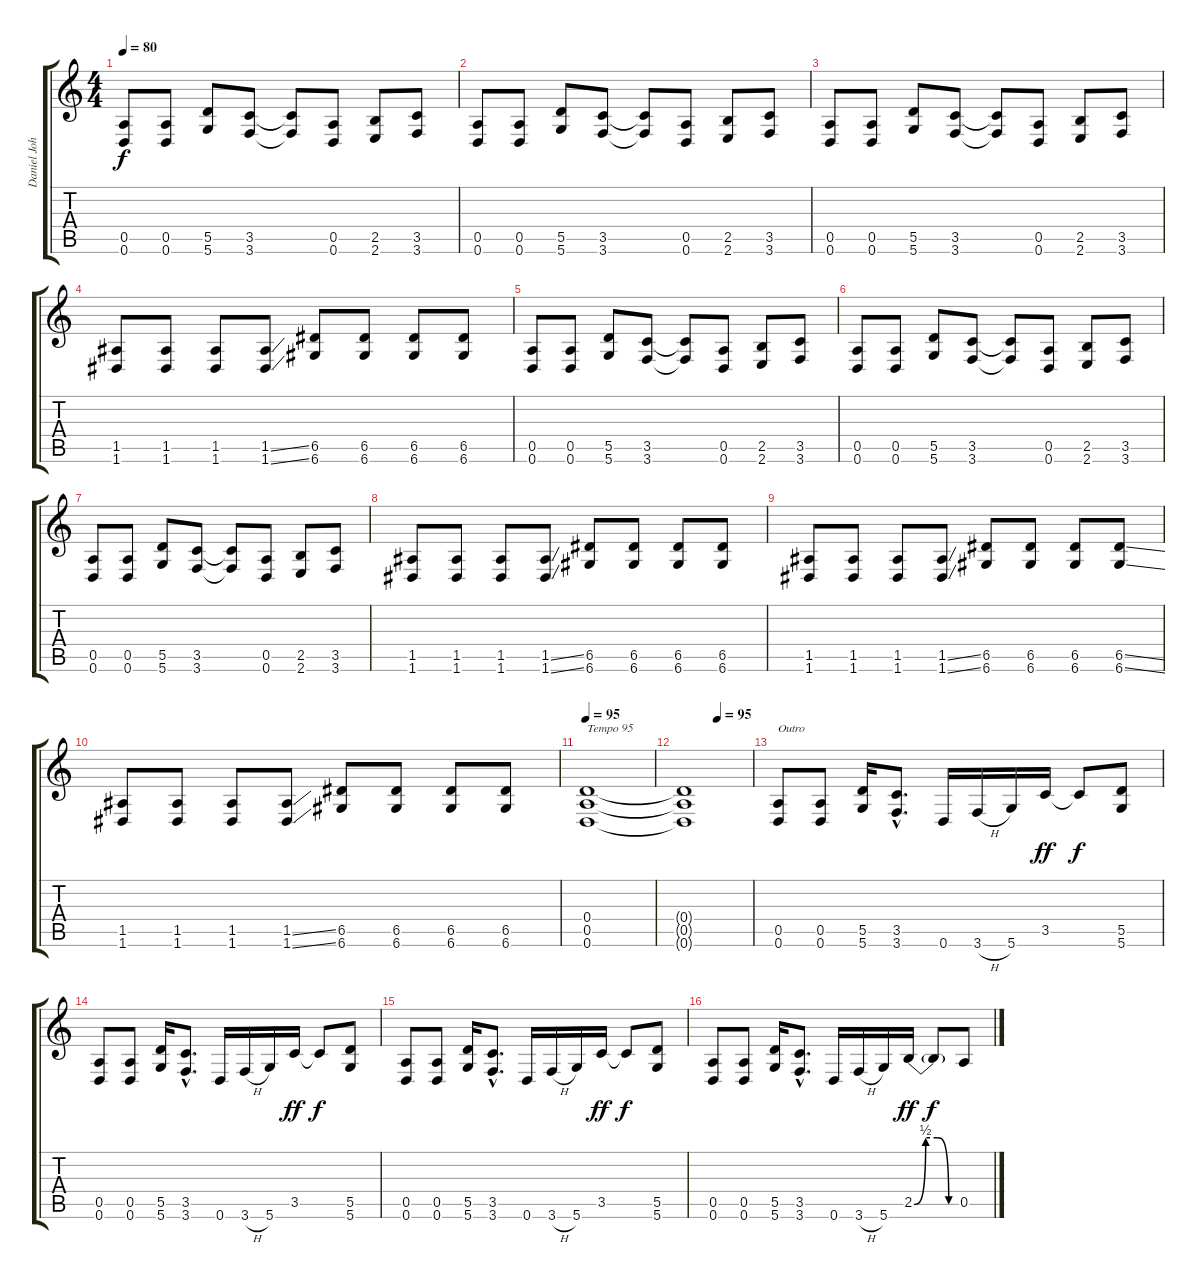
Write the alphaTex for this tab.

\track ("Daniel Johns (Gtr 2)" "Daniel Joh") {instrument distortionguitar}
\staff {score tabs}
\tuning (E4 B3 G3 D3 A2 D2) {hide}
\ts (4 4)
\tempo 80
\clef g2
\ks c
(0.5 0.6).8{dy f} (0.5 0.6).8 (5.5 5.6).8 (3.5 3.6).8 (3.5{t} 3.6{t}).8 (0.5 0.6).8 (2.5 2.6).8 (3.5 3.6).8 |
(0.5 0.6).8 (0.5 0.6).8 (5.5 5.6).8 (3.5 3.6).8 (3.5{t} 3.6{t}).8 (0.5 0.6).8 (2.5 2.6).8 (3.5 3.6).8 |
(0.5 0.6).8 (0.5 0.6).8 (5.5 5.6).8 (3.5 3.6).8 (3.5{t} 3.6{t}).8 (0.5 0.6).8 (2.5 2.6).8 (3.5 3.6).8 |
(1.5 1.6).8 (1.5 1.6).8 (1.5 1.6).8 (1.5{ss} 1.6{ss}).8 (6.5 6.6).8 (6.5 6.6).8 (6.5 6.6).8 (6.5 6.6).8 |
(0.5 0.6).8 (0.5 0.6).8 (5.5 5.6).8 (3.5 3.6).8 (3.5{t} 3.6{t}).8 (0.5 0.6).8 (2.5 2.6).8 (3.5 3.6).8 |
(0.5 0.6).8 (0.5 0.6).8 (5.5 5.6).8 (3.5 3.6).8 (3.5{t} 3.6{t}).8 (0.5 0.6).8 (2.5 2.6).8 (3.5 3.6).8 |
(0.5 0.6).8 (0.5 0.6).8 (5.5 5.6).8 (3.5 3.6).8 (3.5{t} 3.6{t}).8 (0.5 0.6).8 (2.5 2.6).8 (3.5 3.6).8 |
(1.5 1.6).8 (1.5 1.6).8 (1.5 1.6).8 (1.5{ss} 1.6{ss}).8 (6.5 6.6).8 (6.5 6.6).8 (6.5 6.6).8 (6.5 6.6).8 |
(1.5 1.6).8 (1.5 1.6).8 (1.5 1.6).8 (1.5{ss} 1.6{ss}).8 (6.5 6.6).8 (6.5 6.6).8 (6.5 6.6).8 (6.5{ss} 6.6{ss}).8 |
(1.5 1.6).8 (1.5 1.6).8 (1.5 1.6).8 (1.5{ss} 1.6{ss}).8 (6.5 6.6).8 (6.5 6.6).8 (6.5 6.6).8 (6.5 6.6).8 |
\tempo 95
(0.4 0.5 0.6).1{txt "Tempo 95"} |
\tempo (95 0.5)
(0.4{t} 0.5{t} 0.6{t}).1 |
(0.5 0.6).8{txt "Outro"} (0.5 0.6).8 (5.5 5.6).16 (3.5{hac} 3.6{hac}).8{d} 0.6.16 3.6{h}.16 5.6.16 3.5.16{dy ff} 3.5{t}.8{dy f} (5.5 5.6).8 |
(0.5 0.6).8 (0.5 0.6).8 (5.5 5.6).16 (3.5{hac} 3.6{hac}).8{d} 0.6.16 3.6{h}.16 5.6.16 3.5.16{dy ff} 3.5{t}.8{dy f} (5.5 5.6).8 |
(0.5 0.6).8 (0.5 0.6).8 (5.5 5.6).16 (3.5{hac} 3.6{hac}).8{d} 0.6.16 3.6{h}.16 5.6.16 3.5.16{dy ff} 3.5{t}.8{dy f} (5.5 5.6).8 |
(0.5 0.6).8 (0.5 0.6).8 (5.5 5.6).16 (3.5{hac} 3.6{hac}).8{d} 0.6.16 3.6{h}.16 5.6.16 2.5{be (custom 0 0 15 2 30 2 45 0 60 0)}.16{dy ff} 2.5{t}.8{dy f} 0.5.8
